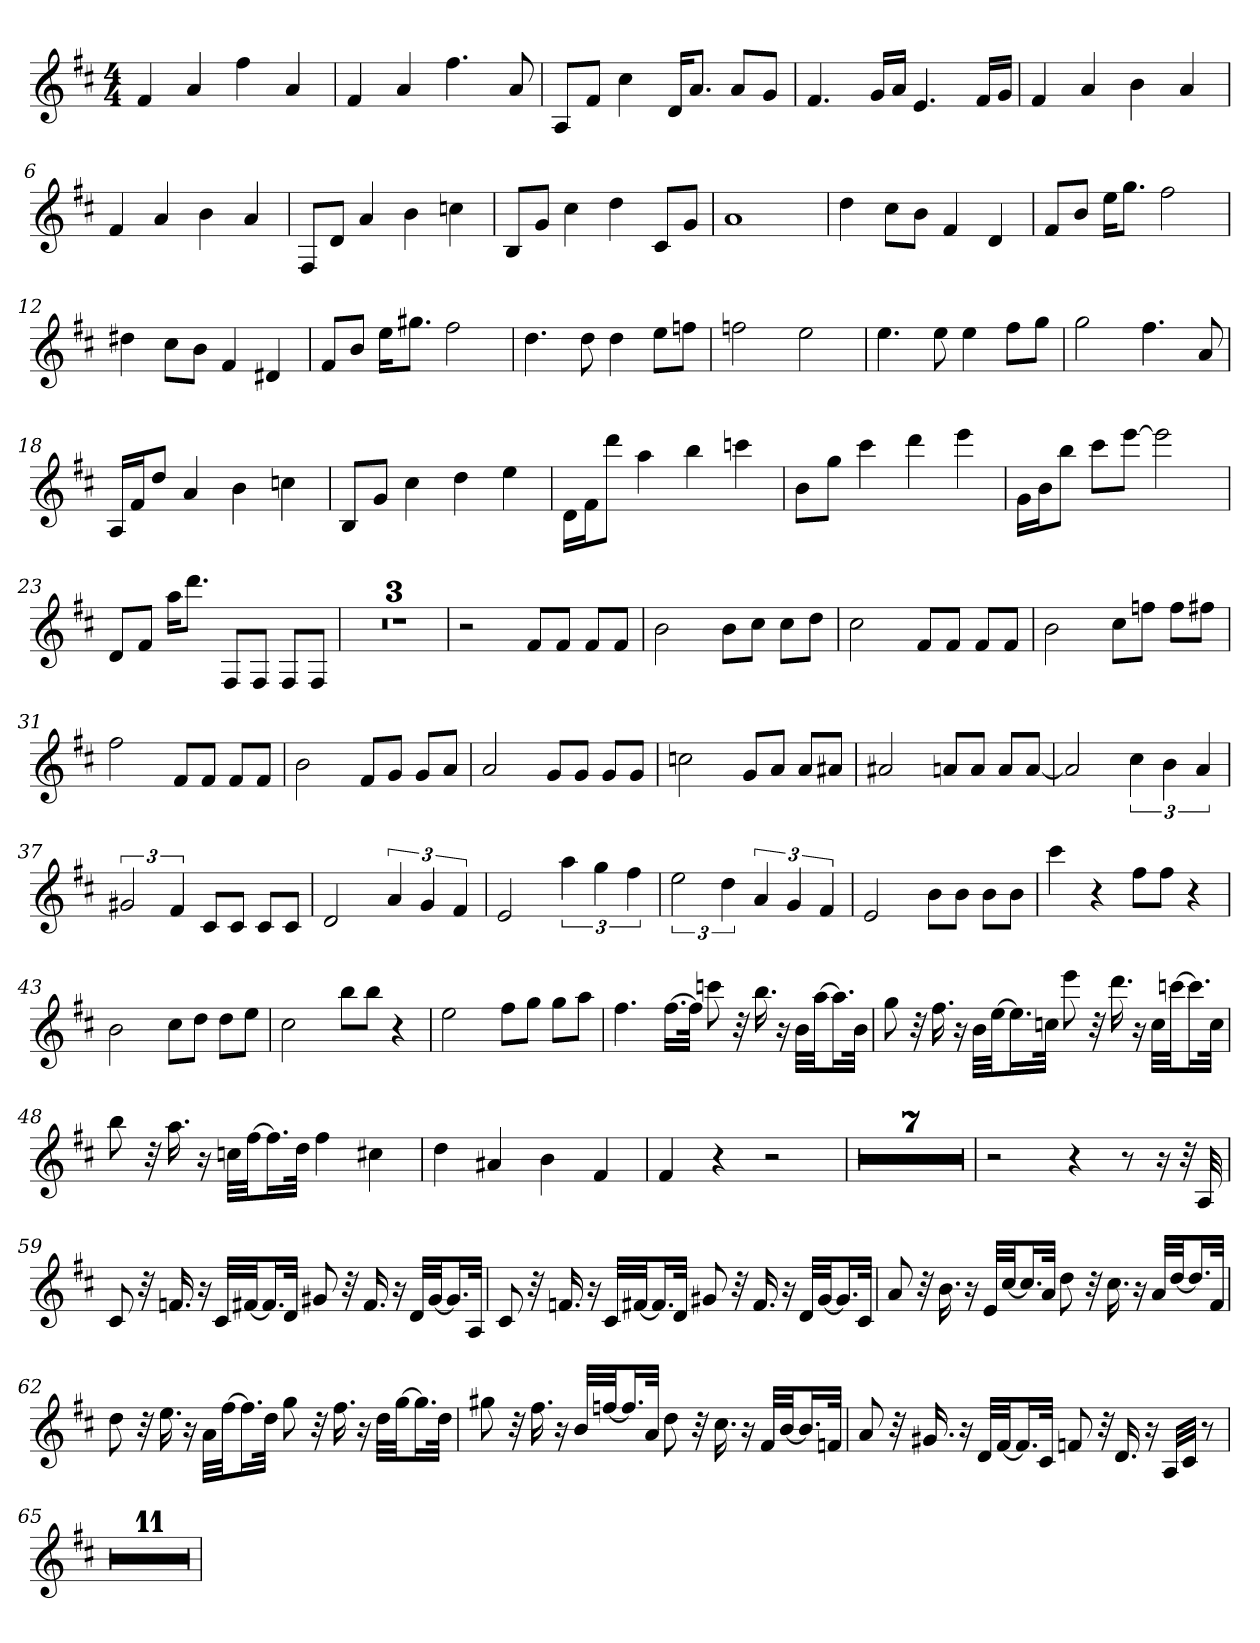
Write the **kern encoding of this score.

**kern
*part1
*staff1
*clefG2
*k[f#c#]
*D:
*M4/4
=1
4f#
4a
4ff#
4a
=2
4f#
4a
4.ff#
8a
=3
8A/L
8f#/J
4cc#
16d/KL
8.a/J
8a/L
8g/J
=4
4.f#
16g/LL
16a/JJ
4.e
16f#/LL
16g/JJ
=5
4f#
4a
4b
4a
=6
4f#
4a
4b
4a
=7
8F#/L
8d/J
4a
4b
4ccn
=8
8B/L
8g/J
4cc#
4dd
8c#/L
8g/J
=9
1a
=10
4dd
8cc#\L
8b\J
4f#
4d
=11
8f#/L
8b/J
16ee\KL
8.gg\J
2ff#
=12
4dd#X
8cc#\L
8b\J
4f#
4d#X
=13
8f#/L
8b/J
16ee\KL
8.gg#X\J
2ff#
=14
4.dd
8dd
4dd
8ee\L
8ffn\J
=15
2ffn
2ee
=16
4.ee
8ee
4ee
8ff#\L
8gg\J
=17
2gg
4.ff#
8a
=18
16A/LL
16f#/J
8dd/J
4a
4b
4ccn
=19
8B/L
8g/J
4cc#
4dd
4ee
=20
16d\LL
16f#\J
8ddd\J
4aa
4bb
4cccn
=21
8b\L
8gg\J
4ccc#
4ddd
4eee
=22
16g\LL
16b\J
8bb\J
8ccc#\L
[8eee\J
2eee]
=23
8d/L
8f#/J
16aa\KL
8.ddd\J
8F#/L
8F#/J
8F#/L
8F#/J
=24
1r
=25
1r
=26
1r
=27
2r
8f#/L
8f#/J
8f#/L
8f#/J
=28
2b
8b\L
8cc#\J
8cc#\L
8dd\J
=29
2cc#
8f#/L
8f#/J
8f#/L
8f#/J
=30
2b
8cc#\L
8ffn\J
8ff\L
8ff#X\J
=31
2ff#
8f#/L
8f#/J
8f#/L
8f#/J
=32
2b
8f#/L
8g/J
8g/L
8a/J
=33
2a
8g/L
8g/J
8g/L
8g/J
=34
2ccn
8g/L
8a/J
8a/L
8a#X/J
=35
2a#X
8an/L
8a/J
8a/L
[8a/J
=36
2a]
6cc#
6b
6a
=37
3g#X
6f#
8c#/L
8c#/J
8c#/L
8c#/J
=38
2d
6a
6g
6f#
=39
2e
6aa
6gg
6ff#
=40
3ee
6dd
6a
6g
6f#
=41
2e
8b\L
8b\J
8b\L
8b\J
=42
4ccc#
4r
8ff#\L
8ff#\J
4r
=43
2b
8cc#\L
8dd\J
8dd\L
8ee\J
=44
2cc#
8bb\L
8bb\J
4r
=45
2ee
8ff#\L
8gg\J
8gg\L
8aa\J
=46
4.ff#
[16.ff#\LL
32ff#\JJk]
8cccn
32r
16.bb
16r
32b\LLL
[32aa\JJ
16.aa\L]
32b\JJk
=47
8gg
32r
16.ff#
16r
32b\LLL
[32ee\JJ
16.ee\L]
32ccn\JJk
8eee
32r
16.ddd
16r
32cc\LLL
[32cccn\JJ
16.ccc\L]
32cc\JJk
=48
8bb
32r
16.aa
16r
32ccn\LLL
[32ff#\JJ
16.ff#\L]
32dd\JJk
4ff#
4cc#X
=49
4dd
4a#X
4b
4f#
=50
4f#
4r
2r
=51
1r
=52
1r
=53
1r
=54
1r
=55
1r
=56
1r
=57
1r
=58
2r
4r
8r
16r
32r
32A
=59
8c#
32r
16.fn
16r
32c#/LLL
[32f#X/JJ
16.f#/L]
32d/JJk
8g#X
32r
16.f#
16r
32d/LLL
[32g#/JJ
16.g#/L]
32A/JJk
=60
8c#
32r
16.fn
16r
32c#/LLL
[32f#X/JJ
16.f#/L]
32d/JJk
8g#X
32r
16.f#
16r
32d/LLL
[32g#/JJ
16.g#/L]
32c#/JJk
=61
8a
32r
16.b
16r
32e/LLL
[32cc#/JJ
16.cc#/L]
32a/JJk
8dd
32r
16.cc#
16r
32a/LLL
[32dd/JJ
16.dd/L]
32f#/JJk
=62
8dd
32r
16.ee
16r
32a\LLL
[32ff#\JJ
16.ff#\L]
32dd\JJk
8gg
32r
16.ff#
16r
32dd\LLL
[32gg\JJ
16.gg\L]
32dd\JJk
=63
8gg#X
32r
16.ff#
16r
32b/LLL
[32ffn/JJ
16.ff/L]
32a/JJk
8dd
32r
16.cc#
16r
32f#/LLL
[32b/JJ
16.b/L]
32fn/JJk
=64
8a
32r
16.g#X
16r
32d/LLL
[32f#/JJ
16.f#/L]
32c#/JJk
8fn
32r
16.d
16r
32A/LLL
32c#/JJJ
8r
=65
1r
=66
1r
=67
1r
=68
1r
=69
1r
=70
1r
=71
1r
=72
1r
=73
1r
=74
1r
=75
1r
=
*-
